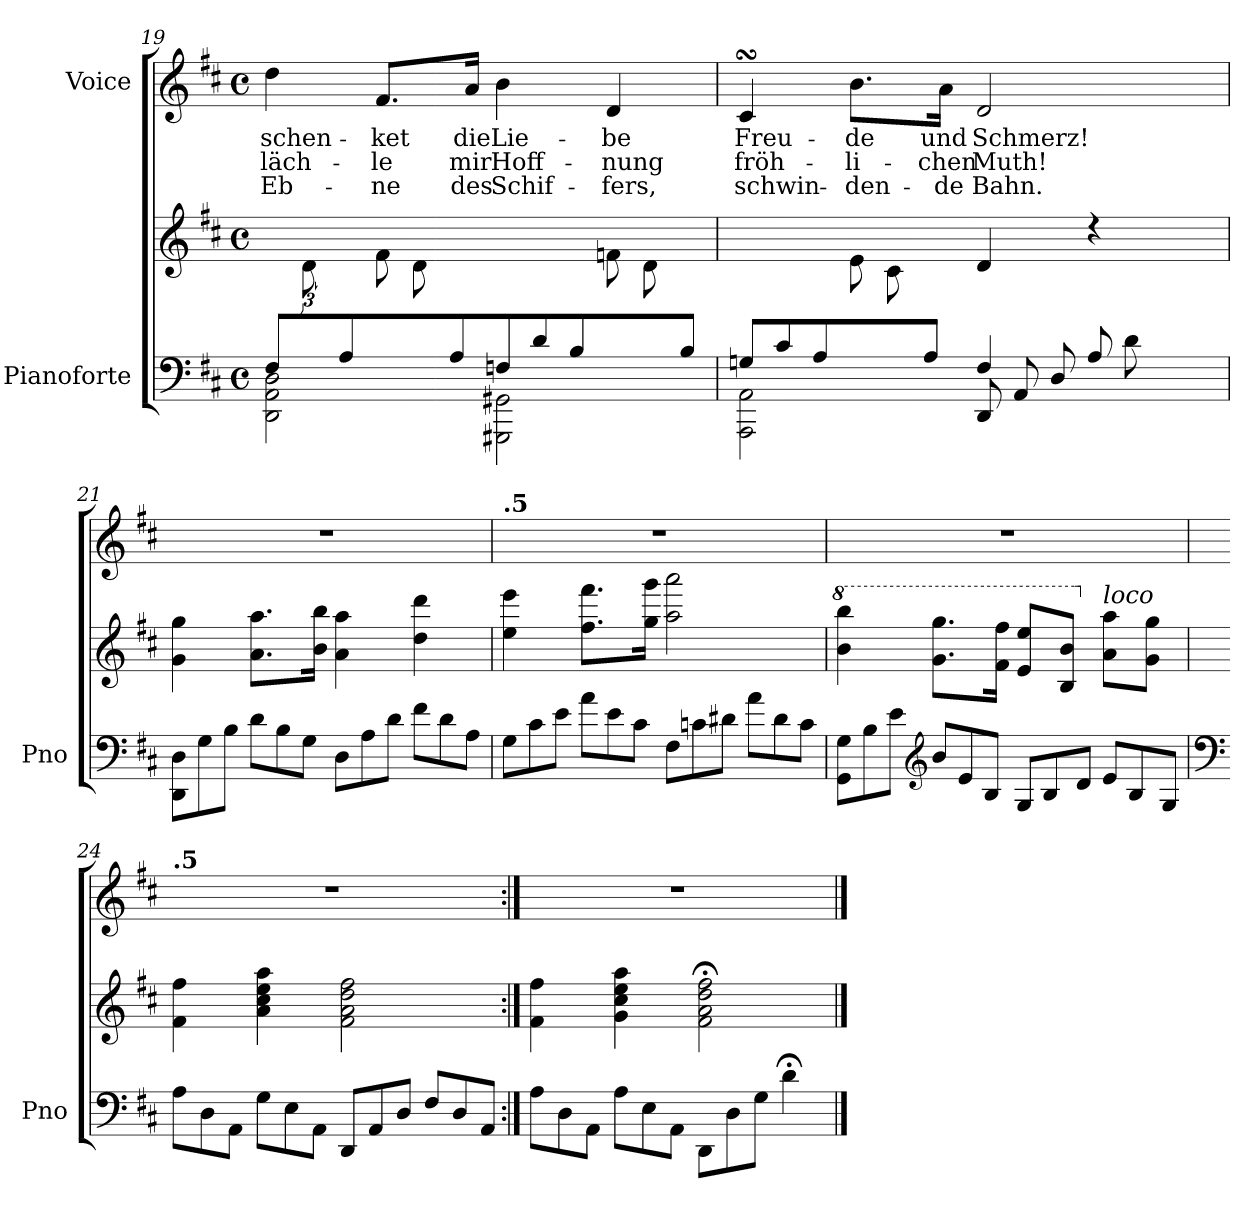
**kern	**kern	**kern	**text	**text	**text
*part2	*part2	*part1	*part1	*part1	*part1
*staff3	*staff2	*staff1	*staff1	*staff1	*staff1
*I"Pianoforte	*	*I"Voice	*	*	*
*I'Pno	*	*	*	*	*
!!LO:LB:g=z
*clefF4	*clefG2	*clefG2	*	*	*
*k[f#c#]	*k[f#c#]	*k[f#c#]	*	*	*
*M4/4	*M4/4	*M4/4	*	*	*
*met(c)	*met(c)	*met(c)	*	*	*
*Xtuplet	*	*	*	*	*
=19	=19	=19	=19	=19	=19
*^	*	*	*	*	*
!	!	!	!	!LO:LY:b	!LO:LY:b	!LO:LY:b
12F#/L	2DD\ 2AA\ 2D\	12ryy	4dd\	schen-	läch-	Eb-
12ryy	.	12d\	.	.	.	.
12A/J	.	12ryy	.	.	.	.
*	*	*Xtuplet	*	*	*	*
!	!	!	!	!LO:LY:b	!LO:LY:b	!LO:LY:b
6ryy	.	12f#\L	8.f#/L	-ket	-le	-ne
.	.	12d\	.	.	.	.
12A/J	.	3ryy	.	.	.	.
!	!	!	!	!LO:LY:b	!LO:LY:b	!LO:LY:b
.	.	.	16a/Jk	die	mir	des
!	!	!	!	!LO:LY:b	!LO:LY:b	!LO:LY:b
12Fn/L	2GGG#X\ 2GG#X\	.	4b\	Lie-	Hoff-	Schif-
12d/	.	.	.	.	.	.
12B/J	.	.	.	.	.	.
!	!	!	!	!LO:LY:b	!LO:LY:b	!LO:LY:b
6ryy	.	12fn\L	4d/	-be	-nung	-fers,
.	.	12d\	.	.	.	.
12B/J	.	12ryy	.	.	.	.
!!LO:PB:g=z
=20	=20	=20	=20	=20	=20	=20
*	*^	*^	*	*	*	*
!	!	!	!	!	!	!LO:LY:b	!LO:LY:b	!LO:LY:b
12Gn/L	2AAA\ 2AA\	2ryy	4ryy	12%11ryy	4c#sSsS/	Freu-	fröh-	schwin-
12c#/	.	.	.	.	.	.	.	.
12A/J	.	.	.	.	.	.	.	.
!	!	!	!	!	!	!LO:LY:b	!LO:LY:b	!LO:LY:b
6ryy	.	.	12e\L	.	8.b\L	-de	-li-	-den-
.	.	.	12c#\	.	.	.	.	.
12A/J	.	.	12ryy	.	.	.	.	.
!	!	!	!	!	!	!LO:LY:b	!LO:LY:b	!LO:LY:b
.	.	.	.	.	16a\Jk	und	-chen	-de
!	!	!	!	!	!	!LO:LY:b	!LO:LY:b	!LO:LY:b
12ryy	12DD/L	4F#/	4d/	.	2d/	Schmerz!	Muth!	Bahn.
12%5ryy	12AA/	.	.	.	.	.	.	.
.	12D/	.	.	.	.	.	.	.
.	12A/	12ryy	4r	.	.	.	.	.
.	12d\	6ryy	.	.	.	.	.	.
.	12ryy	.	.	12f#\J	.	.	.	.
*v	*v	*v	*	*	*	*	*	*
*	*v	*v	*	*	*	*
=21	=21	=21	=21	=21	=21
*	*	*MM35	*	*	*
12DD\ 12D\L	4g\ 4gg\	1r	.	.	.
12G\	.	.	.	.	.
12B\J	.	.	.	.	.
12d\L	8.a\ 8.aa\L	.	.	.	.
12B\	.	.	.	.	.
12G\J	.	.	.	.	.
.	16b\ 16bb\Jk	.	.	.	.
12D\L	4a\ 4aa\	.	.	.	.
12A\	.	.	.	.	.
12d\J	.	.	.	.	.
12f#\L	4dd\ 4ddd\	.	.	.	.
12d\	.	.	.	.	.
12A\J	.	.	.	.	.
=22	=22	=22	=22	=22	=22
*	*	*MM37	*	*	*
!	!	!LO:TX:a:B:t=.5	!	!	!
12G\L	4ee\ 4eee\	1r	.	.	.
12c#\	.	.	.	.	.
12e\J	.	.	.	.	.
12a\L	8.ff#\ 8.fff#\L	.	.	.	.
12e\	.	.	.	.	.
12c#\J	.	.	.	.	.
.	16gg\ 16ggg\Jk	.	.	.	.
12F#\L	2aa\ 2aaa\	.	.	.	.
12cn\	.	.	.	.	.
12d#X\J	.	.	.	.	.
12a\L	.	.	.	.	.
12d#\	.	.	.	.	.
12c\J	.	.	.	.	.
!!LO:LB:g=z
=23	=23	=23	=23	=23	=23
*	*8va	*	*	*	*
*	*	*MM40	*	*	*
12GG\ 12G\L	4bb\ 4bbb\	1r	.	.	.
12B\	.	.	.	.	.
12e\J	.	.	.	.	.
*clefG2	*	*	*	*	*
12b/L	8.gg\ 8.ggg\L	.	.	.	.
12e/	.	.	.	.	.
12B/J	.	.	.	.	.
.	16ff#\ 16fff#\Jk	.	.	.	.
12G/L	8ee/ 8eee/L	.	.	.	.
12B/	.	.	.	.	.
.	8b/ 8bb/J	.	.	.	.
12d/J	.	.	.	.	.
*	*X8va	*	*	*	*
!	!LO:TX:a:i:t=loco	!	!	!	!
12e/L	8a\ 8aa\L	.	.	.	.
12B/	.	.	.	.	.
.	8g\ 8gg\J	.	.	.	.
12G/J	.	.	.	.	.
=24	=24	=24	=24	=24	=24
*clefF4	*	*	*	*	*
*	*	*MM42	*	*	*
!	!	!LO:TX:a:B:t=.5	!	!	!
12A\L	4f#\ 4ff#\	1r	.	.	.
12D\	.	.	.	.	.
12AA\J	.	.	.	.	.
12G\L	4a\ 4cc#\ 4ee\ 4aa\	.	.	.	.
12E\	.	.	.	.	.
12AA\J	.	.	.	.	.
12DD/L	2f#\ 2a\ 2dd\ 2ff#\	.	.	.	.
12AA/	.	.	.	.	.
12D/J	.	.	.	.	.
12F#/L	.	.	.	.	.
12D/	.	.	.	.	.
12AA/J	.	.	.	.	.
=25:|!	=25:|!	=25:|!	=25:|!	=25:|!	=25:|!
*	*	*MM45	*	*	*
12A\L	4f#\ 4ff#\	1r	.	.	.
12D\	.	.	.	.	.
12AA\J	.	.	.	.	.
12A\L	4g\ 4cc#\ 4ee\ 4aa\	.	.	.	.
12E\	.	.	.	.	.
12AA\J	.	.	.	.	.
12DD\L	2f#\;< 2a\;< 2dd\;< 2ff#\;<	.	.	.	.
12D\	.	.	.	.	.
12G\J	.	.	.	.	.
4d;<\	.	.	.	.	.
==	==	==	==	==	==
*-	*-	*-	*-	*-	*-
